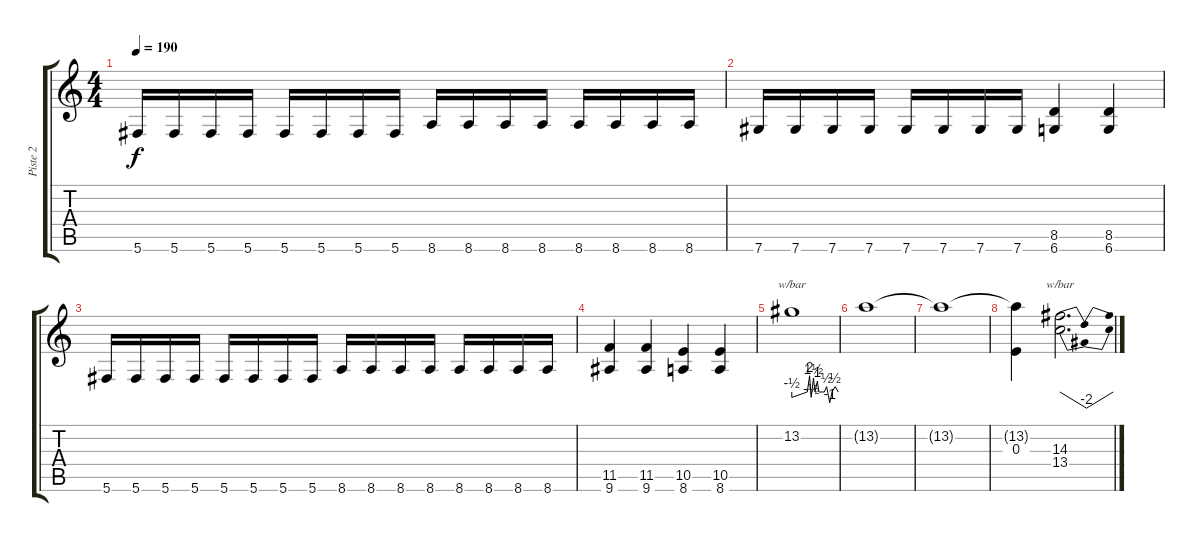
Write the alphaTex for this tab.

\track ("Piste 2" "Piste 2") {instrument distortionguitar}
\staff {score tabs}
\tuning (Db4 Ab3 E3 B2 Gb2 Db2) {hide}
\ts (4 4)
\tempo 190
\clef g2
\ks c
5.6.16{dy f} 5.6.16 5.6.16 5.6.16 5.6.16 5.6.16 5.6.16 5.6.16 8.6.16 8.6.16 8.6.16 8.6.16 8.6.16 8.6.16 8.6.16 8.6.16 |
7.6.16 7.6.16 7.6.16 7.6.16 7.6.16 7.6.16 7.6.16 7.6.16 (8.5 6.6).4 (8.5 6.6).4 |
5.6.16 5.6.16 5.6.16 5.6.16 5.6.16 5.6.16 5.6.16 5.6.16 8.6.16 8.6.16 8.6.16 8.6.16 8.6.16 8.6.16 8.6.16 8.6.16 |
(11.5 9.6).4 (11.5 9.6).4 (10.5 8.6).4 (10.5 8.6).4 |
13.2.1{tbe (custom default 0 -2 20 0 23 8 25 -2 28 6 30 0 33 4 35 0 42 0 45 2 49 -4 52 0 56 2 60 0)} |
13.2{t}.1 |
13.2{t}.1 |
(13.2{t} 0.3).4 (14.3 13.4).2{d tbe (dip default 0 0 30 -8 45 -8 60 0)}
